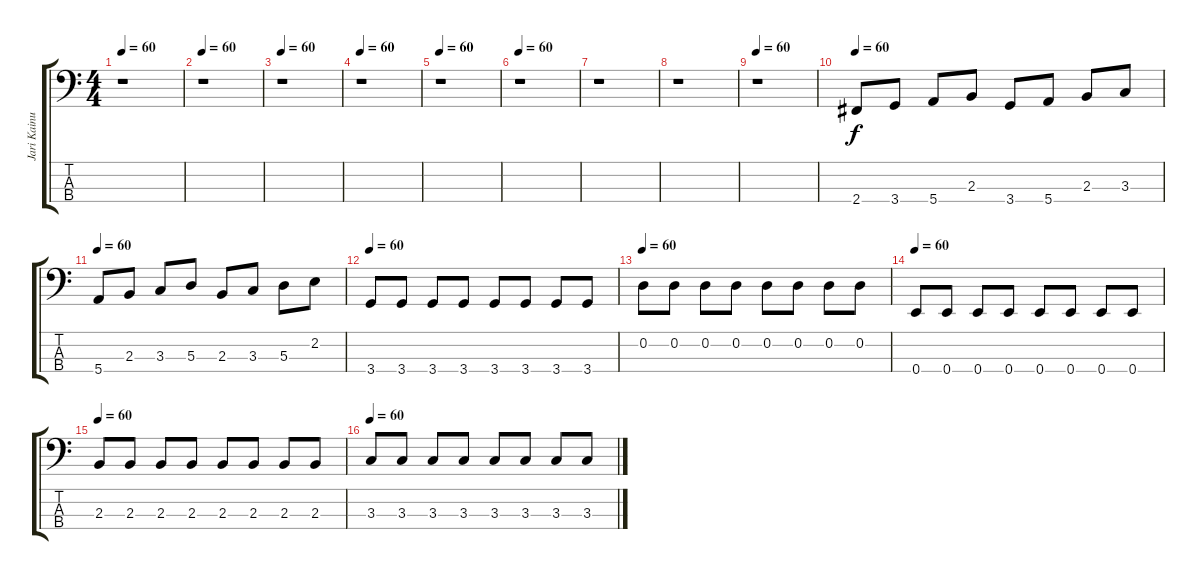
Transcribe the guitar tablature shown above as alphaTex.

\track ("Jari Kainulainen (Bass)" "Jari Kainu") {instrument electricbassfinger}
\staff {score tabs}
\tuning (G2 D2 A1 E1) {hide}
\ts (4 4)
\tempo 60
\clef f4
\ks c
r.1{dy f} |
\tempo 60
r.1 |
\tempo 60
r.1 |
\tempo 60
r.1 |
\tempo 60
r.1 |
\tempo 60
r.1 |
r.1 |
r.1 |
\tempo 60
r.1 |
\tempo 60
2.4.8 3.4.8 5.4.8 2.3.8 3.4.8 5.4.8 2.3.8 3.3.8 |
\tempo 60
5.4.8 2.3.8 3.3.8 5.3.8 2.3.8 3.3.8 5.3.8 2.2.8 |
\tempo 60
3.4.8 3.4.8 3.4.8 3.4.8 3.4.8 3.4.8 3.4.8 3.4.8 |
\tempo 60
0.2.8 0.2.8 0.2.8 0.2.8 0.2.8 0.2.8 0.2.8 0.2.8 |
\tempo 60
0.4.8 0.4.8 0.4.8 0.4.8 0.4.8 0.4.8 0.4.8 0.4.8 |
\tempo 60
2.3.8 2.3.8 2.3.8 2.3.8 2.3.8 2.3.8 2.3.8 2.3.8 |
\tempo 60
3.3.8 3.3.8 3.3.8 3.3.8 3.3.8 3.3.8 3.3.8 3.3.8
